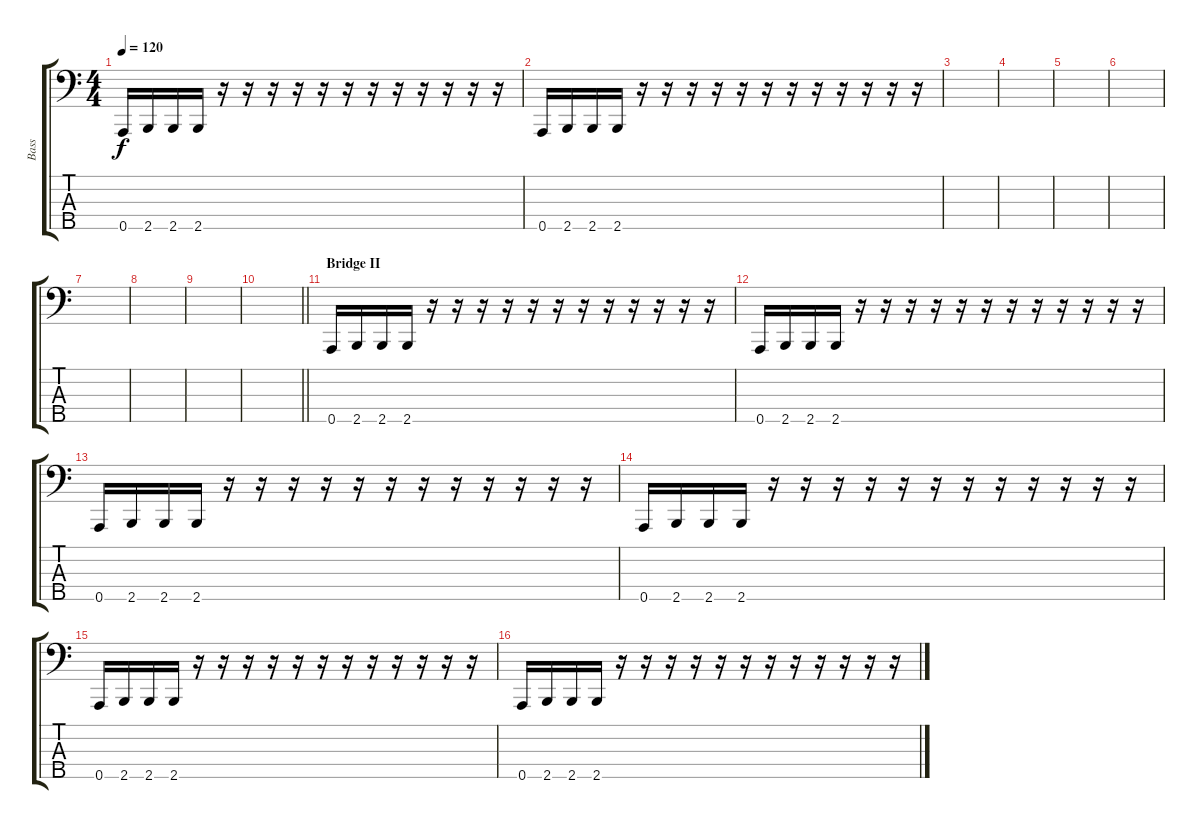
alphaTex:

\track ("Bass" "Bass") {instrument electricbasspick}
\staff {score tabs}
\tuning (F2 C2 G1 D1 A0) {hide}
\ts (4 4)
\tempo 120
\clef f4
\ks c
0.5.16{dy f} 2.5.16 2.5.16 2.5.16 r.16 r.16 r.16 r.16 r.16 r.16 r.16 r.16 r.16 r.16 r.16 r.16 |
0.5.16 2.5.16 2.5.16 2.5.16 r.16 r.16 r.16 r.16 r.16 r.16 r.16 r.16 r.16 r.16 r.16 r.16 |
|
|
|
|
|
|
|
\barLineRight lightlight
|
\section ("" "Bridge II")
0.5.16 2.5.16 2.5.16 2.5.16 r.16 r.16 r.16 r.16 r.16 r.16 r.16 r.16 r.16 r.16 r.16 r.16 |
0.5.16 2.5.16 2.5.16 2.5.16 r.16 r.16 r.16 r.16 r.16 r.16 r.16 r.16 r.16 r.16 r.16 r.16 |
0.5.16 2.5.16 2.5.16 2.5.16 r.16 r.16 r.16 r.16 r.16 r.16 r.16 r.16 r.16 r.16 r.16 r.16 |
0.5.16 2.5.16 2.5.16 2.5.16 r.16 r.16 r.16 r.16 r.16 r.16 r.16 r.16 r.16 r.16 r.16 r.16 |
0.5.16 2.5.16 2.5.16 2.5.16 r.16 r.16 r.16 r.16 r.16 r.16 r.16 r.16 r.16 r.16 r.16 r.16 |
0.5.16 2.5.16 2.5.16 2.5.16 r.16 r.16 r.16 r.16 r.16 r.16 r.16 r.16 r.16 r.16 r.16 r.16
